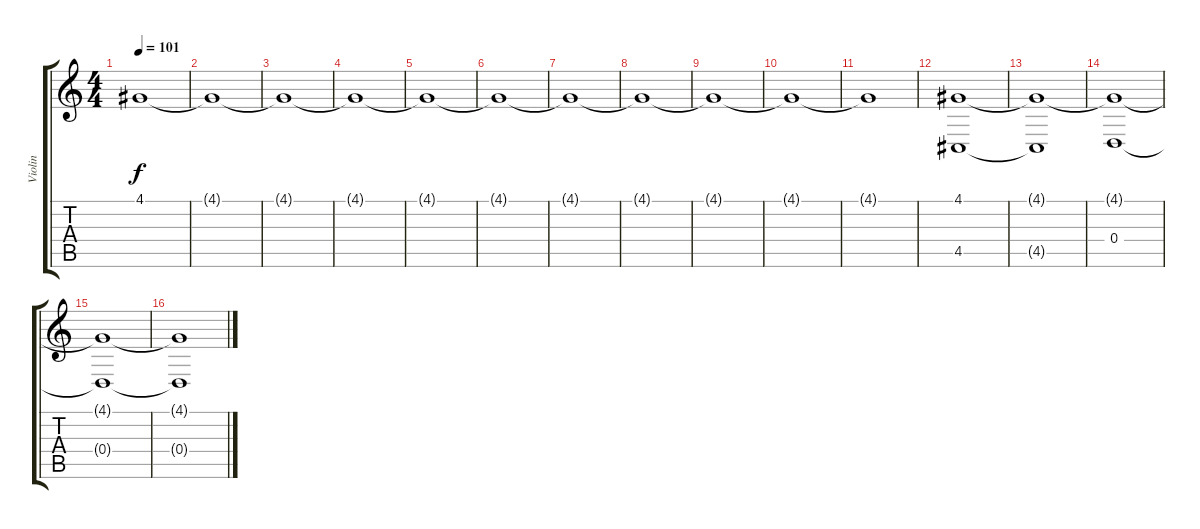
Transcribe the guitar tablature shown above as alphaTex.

\track ("Violin" "Violin") {instrument viola}
\staff {score tabs}
\tuning (E4 B3 G3 D3 A2 E2) {hide}
\ts (4 4)
\tempo 101
\clef g2
\ks c
4.1{t}.1{dy f} |
4.1{t}.1 |
4.1{t}.1 |
4.1{t}.1 |
4.1{t}.1 |
4.1{t}.1 |
4.1{t}.1 |
4.1{t}.1 |
4.1{t}.1 |
4.1{t}.1 |
4.1{t}.1 |
(4.1 4.5).1 |
(4.1{t} 4.5{t}).1 |
(4.1{t} 0.4).1 |
(4.1{t} 0.4{t}).1 |
(4.1{t} 0.4{t}).1
